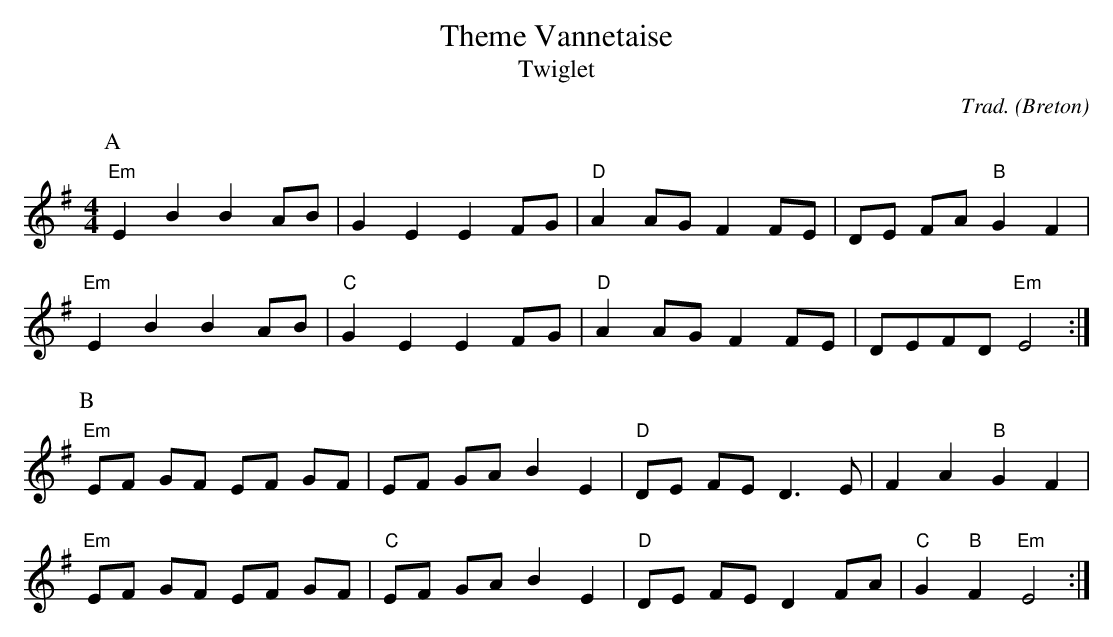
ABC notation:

X:1
T: Theme Vannetaise
T: Twiglet
C: Trad.
O: Breton
M: 4/4
K: G
L: 1/8
P: A
"Em" E2 B2 B2 AB | G2 E2 E2 FG | "D" A2 AG F2 FE | DE FA "B" G2 F2 |
"Em" E2 B2 B2 AB | "C" G2 E2 E2 FG | "D" A2 AG F2 FE | DEFD "Em" E4 :|
P: B
"Em" EF GF EF GF | EF GA B2 E2 | "D" DE FE D2>E2 | F2 A2 "B" G2 F2 |
"Em" EF GF EF GF | "C" EF GA B2 E2 | "D" DE FE D2 FA | "C" G2 "B" F2 "Em" E4 :|
